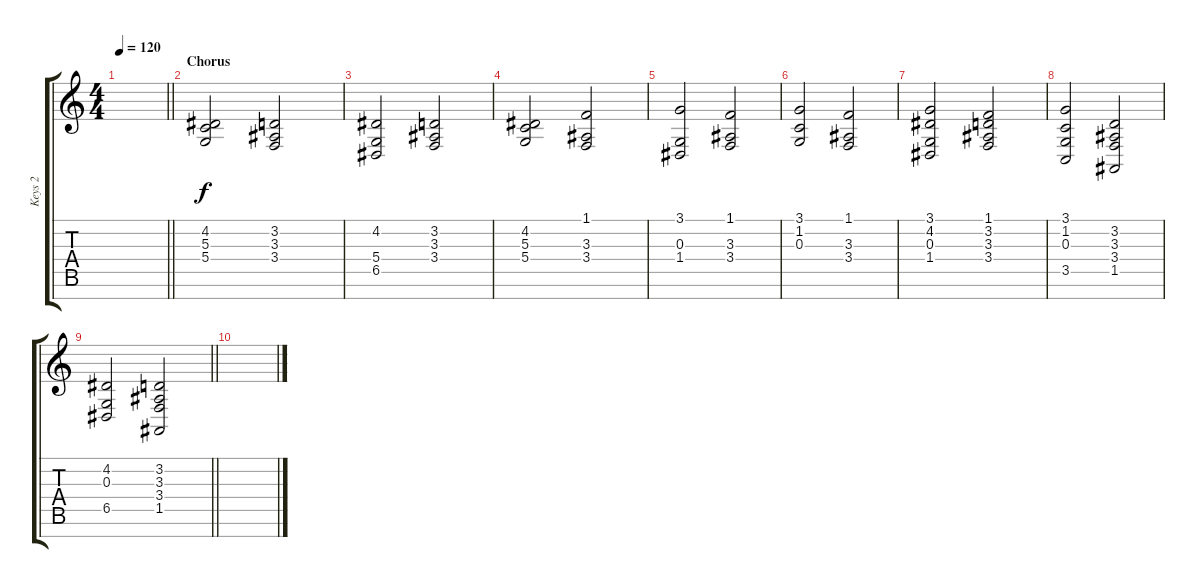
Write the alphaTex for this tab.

\track ("Keys 2" "Keys 2") {instrument choiraahs}
\staff {score tabs}
\tuning (E4 B3 G3 D3 A2 E2 B1) {hide}
\ts (4 4)
\tempo 120
\clef g2
\barLineRight lightlight
\ks c
|
\section ("" "Chorus")
(4.2 5.3 5.4).2 (3.2 3.3 3.4).2 |
(4.2 5.4 6.5).2 (3.2 3.3 3.4).2 |
(4.2 5.3 5.4).2 (1.1 3.3 3.4).2 |
(3.1 0.3 1.4).2 (1.1 3.3 3.4).2 |
(3.1 1.2 0.3).2 (1.1 3.3 3.4).2 |
(3.1 4.2 0.3 1.4).2 (1.1 3.2 3.3 3.4).2 |
(3.1 1.2 0.3 3.5).2 (3.2 3.3 3.4 1.5).2 |
\barLineRight lightlight
(4.2 0.3 6.5).2 (3.2 3.3 3.4 1.5).2 |
\section ("" "")
